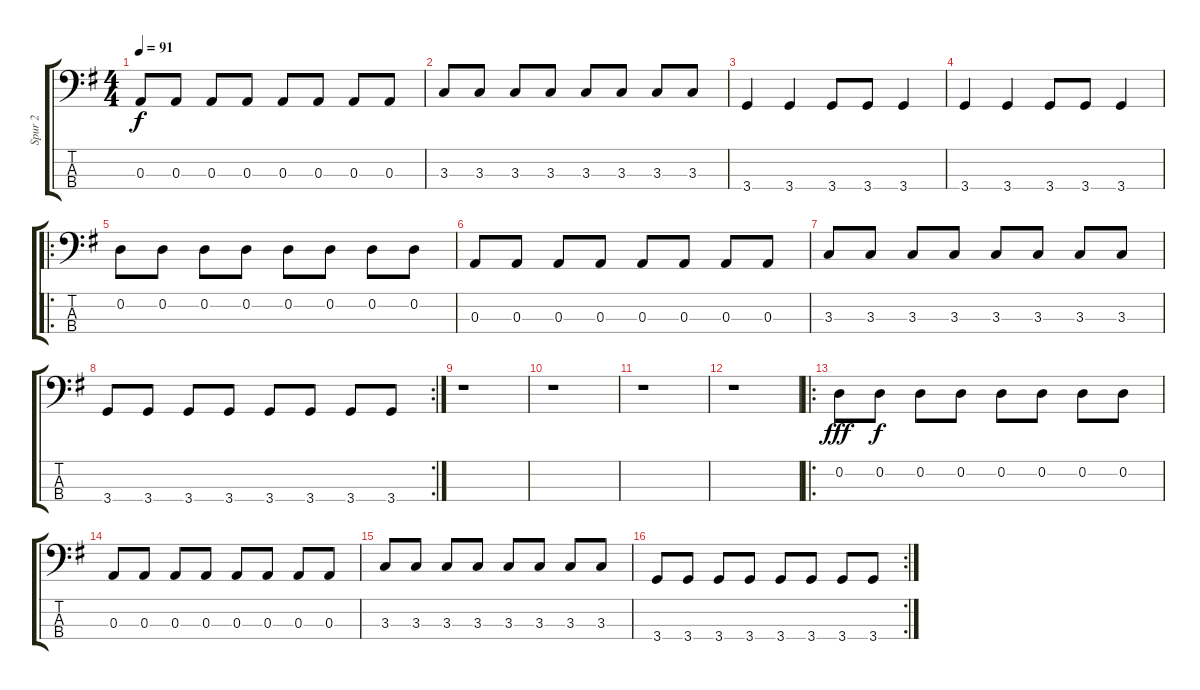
\track ("Spur 2" "Spur 2") {instrument electricbasspick}
\staff {score tabs}
\tuning (G2 D2 A1 E1) {hide}
\ts (4 4)
\tempo 91
\clef f4
\ks g
0.3.8{dy f} 0.3.8 0.3.8 0.3.8 0.3.8 0.3.8 0.3.8 0.3.8 |
3.3.8 3.3.8 3.3.8 3.3.8 3.3.8 3.3.8 3.3.8 3.3.8 |
3.4.4 3.4.4 3.4.8 3.4.8 3.4.4 |
3.4.4 3.4.4 3.4.8 3.4.8 3.4.4 |
\ro
0.2.8 0.2.8 0.2.8 0.2.8 0.2.8 0.2.8 0.2.8 0.2.8 |
0.3.8 0.3.8 0.3.8 0.3.8 0.3.8 0.3.8 0.3.8 0.3.8 |
3.3.8 3.3.8 3.3.8 3.3.8 3.3.8 3.3.8 3.3.8 3.3.8 |
\rc 2
3.4.8 3.4.8 3.4.8 3.4.8 3.4.8 3.4.8 3.4.8 3.4.8 |
r.1 |
r.1 |
r.1 |
r.1 |
\ro
0.2.8{dy fff} 0.2.8{dy f} 0.2.8 0.2.8 0.2.8 0.2.8 0.2.8 0.2.8 |
0.3.8 0.3.8 0.3.8 0.3.8 0.3.8 0.3.8 0.3.8 0.3.8 |
3.3.8 3.3.8 3.3.8 3.3.8 3.3.8 3.3.8 3.3.8 3.3.8 |
\rc 2
3.4.8 3.4.8 3.4.8 3.4.8 3.4.8 3.4.8 3.4.8 3.4.8
